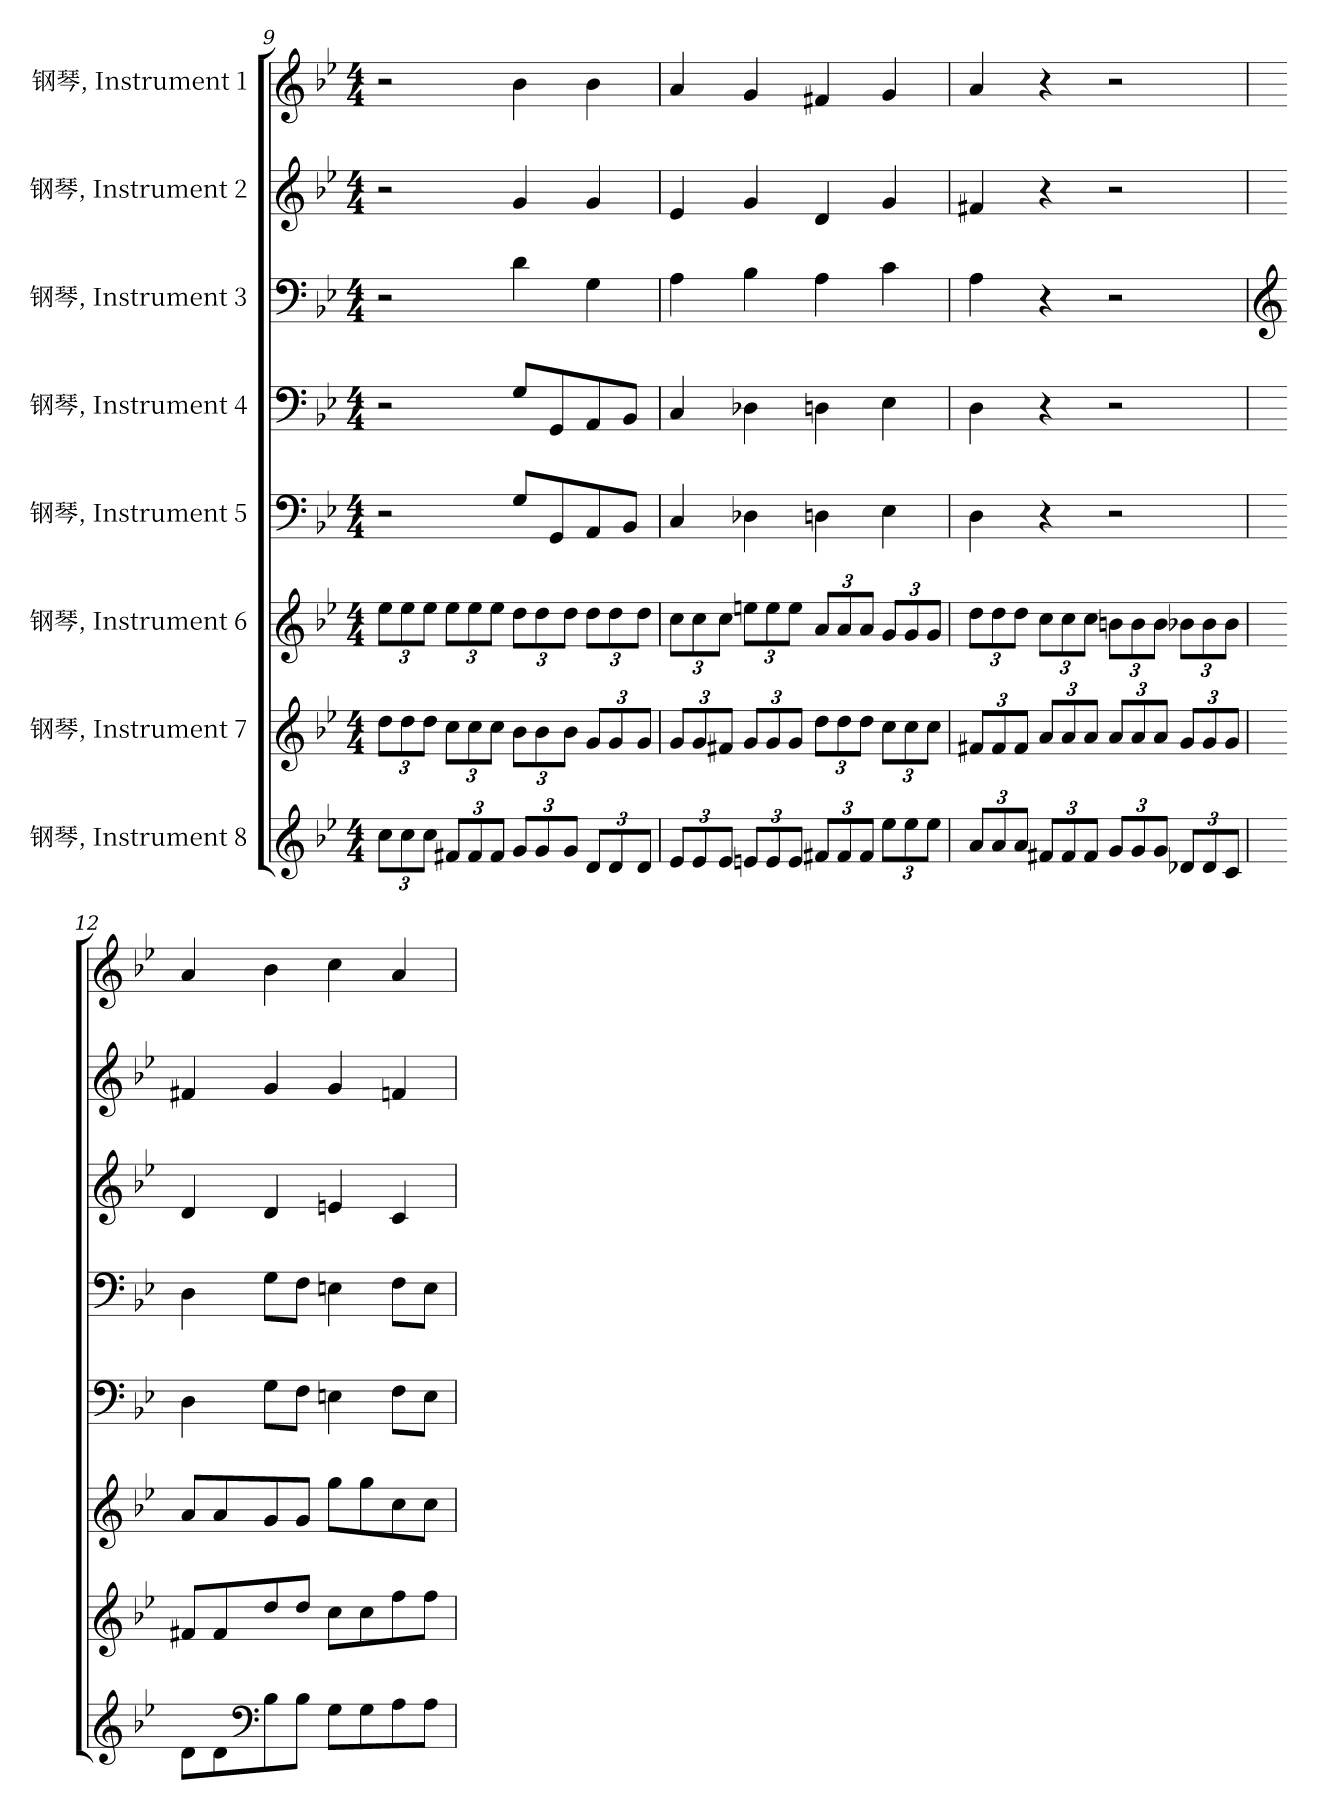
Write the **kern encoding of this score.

**kern	**kern	**kern	**kern	**kern	**kern	**kern	**kern
*part8	*part7	*part6	*part5	*part4	*part3	*part2	*part1
*staff8	*staff7	*staff6	*staff5	*staff4	*staff3	*staff2	*staff1
*I"钢琴, Instrument 8	*I"钢琴, Instrument 7	*I"钢琴, Instrument 6	*I"钢琴, Instrument 5	*I"钢琴, Instrument 4	*I"钢琴, Instrument 3	*I"钢琴, Instrument 2	*I"钢琴, Instrument 1
*clefG2	*clefG2	*clefG2	*clefF4	*clefF4	*clefF4	*clefG2	*clefG2
*k[b-e-]	*k[b-e-]	*k[b-e-]	*k[b-e-]	*k[b-e-]	*k[b-e-]	*k[b-e-]	*k[b-e-]
*M4/4	*M4/4	*M4/4	*M4/4	*M4/4	*M4/4	*M4/4	*M4/4
*Xbrackettup	*Xbrackettup	*Xbrackettup	*	*	*	*	*
=9	=9	=9	=9	=9	=9	=9	=9
12cc\L	12dd\L	12ee-\L	2r	2r	2r	2r	2r
12cc\	12dd\	12ee-\	.	.	.	.	.
12cc\J	12dd\J	12ee-\J	.	.	.	.	.
12f#X/L	12cc\L	12ee-\L	.	.	.	.	.
12f#/	12cc\	12ee-\	.	.	.	.	.
12f#/J	12cc\J	12ee-\J	.	.	.	.	.
12g/L	12b-\L	12dd\L	8G/L	8G/L	4d\	4g/	4b-\
12g/	12b-\	12dd\	.	.	.	.	.
.	.	.	8GG/	8GG/	.	.	.
12g/J	12b-\J	12dd\J	.	.	.	.	.
12d/L	12g/L	12dd\L	8AA/	8AA/	4G\	4g/	4b-\
12d/	12g/	12dd\	.	.	.	.	.
.	.	.	8BB-/J	8BB-/J	.	.	.
12d/J	12g/J	12dd\J	.	.	.	.	.
!!LO:PB:g=z
=10	=10	=10	=10	=10	=10	=10	=10
12e-/L	12g/L	12cc\L	4C/	4C/	4A\	4e-/	4a/
12e-/	12g/	12cc\	.	.	.	.	.
12e-/J	12f#X/J	12cc\J	.	.	.	.	.
12en/L	12g/L	12een\L	4D-X\	4D-X\	4B-\	4g/	4g/
12e/	12g/	12ee\	.	.	.	.	.
12e/J	12g/J	12ee\J	.	.	.	.	.
12f#X/L	12dd\L	12a/L	4Dn\	4Dn\	4A\	4d/	4f#X/
12f#/	12dd\	12a/	.	.	.	.	.
12f#/J	12dd\J	12a/J	.	.	.	.	.
12ee-\L	12cc\L	12g/L	4E-\	4E-\	4c\	4g/	4g/
12ee-\	12cc\	12g/	.	.	.	.	.
12ee-\J	12cc\J	12g/J	.	.	.	.	.
=11	=11	=11	=11	=11	=11	=11	=11
12a/L	12f#X/L	12dd\L	4D\	4D\	4A\	4f#X/	4a/
12a/	12f#/	12dd\	.	.	.	.	.
12a/J	12f#/J	12dd\J	.	.	.	.	.
12f#X/L	12a/L	12cc\L	4r	4r	4r	4r	4r
12f#/	12a/	12cc\	.	.	.	.	.
12f#/J	12a/J	12cc\J	.	.	.	.	.
12g/L	12a/L	12bn\L	2r	2r	2r	2r	2r
12g/	12a/	12b\	.	.	.	.	.
12g/J	12a/J	12b\J	.	.	.	.	.
12d-X/L	12g/L	12b-X\L	.	.	.	.	.
12d-/	12g/	12b-\	.	.	.	.	.
12c/J	12g/J	12b-\J	.	.	.	.	.
=12	=12	=12	=12	=12	=12	=12	=12
*	*	*	*	*	*clefG2	*	*
8d\L	8f#X/L	8a/L	4D\	4D\	4d/	4f#X/	4a/
8d\	8f#/	8a/	.	.	.	.	.
*clefF4	*	*	*	*	*	*	*
8B-\	8dd/	8g/	8G\L	8G\L	4d/	4g/	4b-\
8B-\J	8dd/J	8g/J	8F\J	8F\J	.	.	.
8G\L	8cc\L	8gg\L	4En\	4En\	4en/	4g/	4cc\
8G\	8cc\	8gg\	.	.	.	.	.
8A\	8ff\	8cc\	8F\L	8F\L	4c/	4fn/	4a/
8A\J	8ff\J	8cc\J	8E\J	8E\J	.	.	.
=	=	=	=	=	=	=	=
*-	*-	*-	*-	*-	*-	*-	*-
